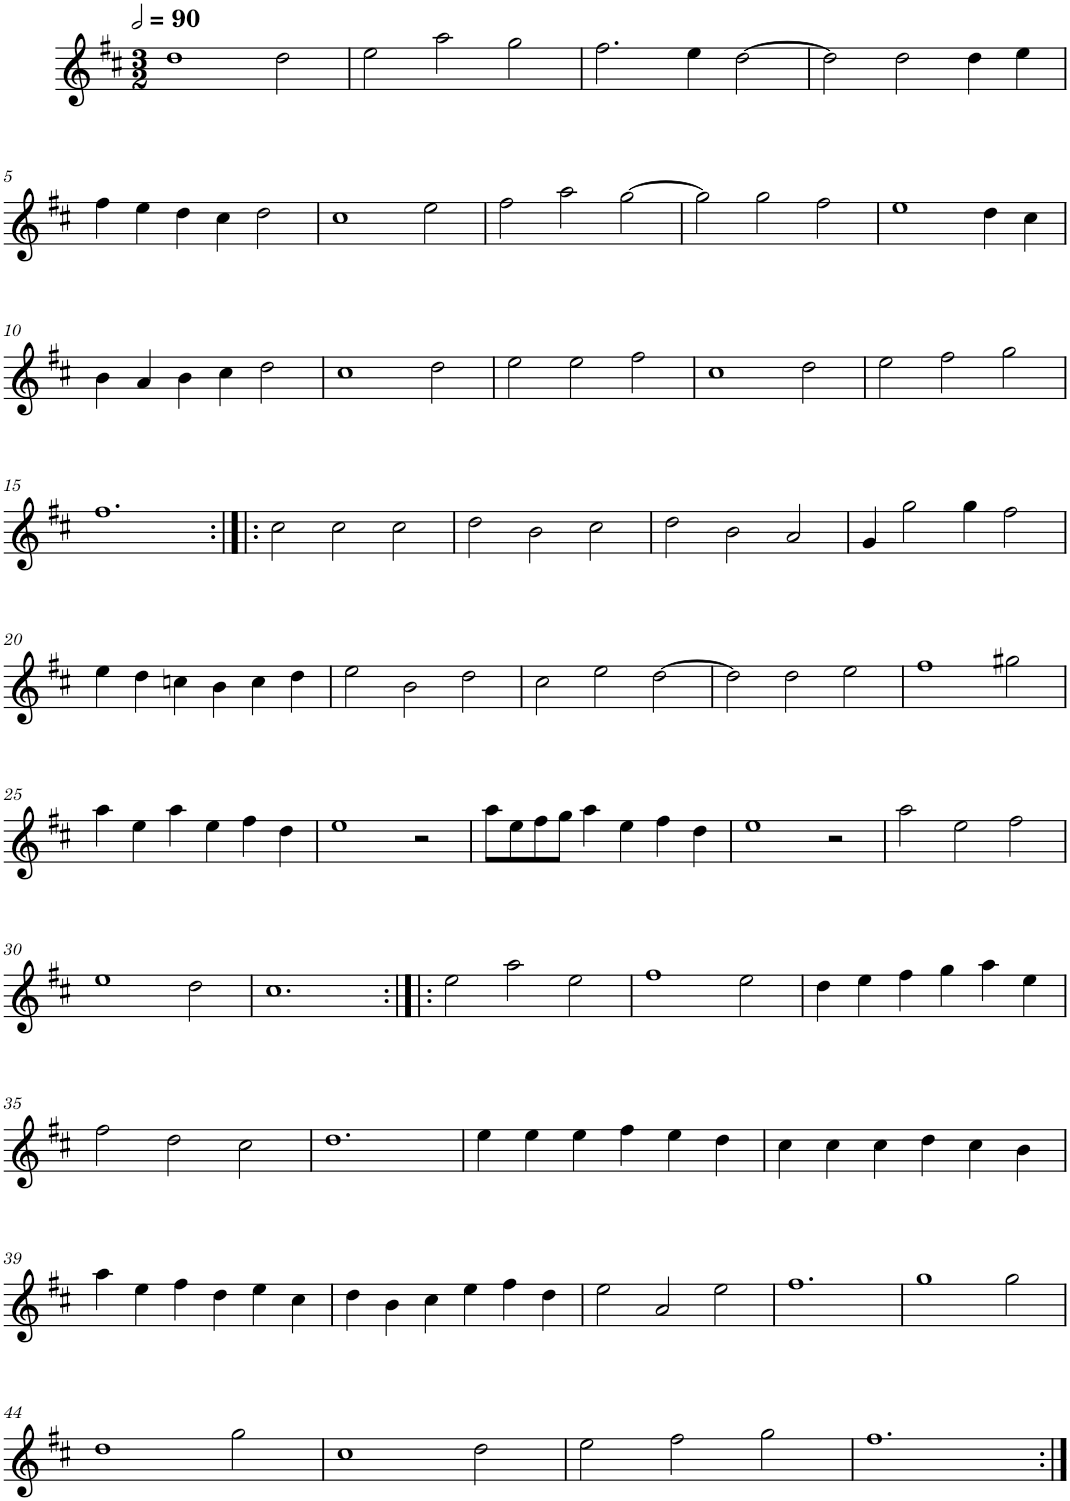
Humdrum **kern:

**kern
*part1
*staff1
*I"Cinq parties
*clefG2
*k[f#c#]
*M3/2
*MM180
=1
1dd
2dd\
=2
2ee\
2aa\
2gg\
=3
2.ff#\
4ee\
[2dd\
=4
2dd\]
2dd\
4dd\
4ee\
!!LO:LB:g=z
=5
4ff#\
4ee\
4dd\
4cc#\
2dd\
=6
1cc#
2ee\
=7
2ff#\
2aa\
[2gg\
=8
2gg\]
2gg\
2ff#\
=9
1ee
4dd\
4cc#\
!!LO:LB:g=z
=10
4b\
4a/
4b\
4cc#\
2dd\
=11
1cc#
2dd\
=12
2ee\
2ee\
2ff#\
=13
1cc#
2dd\
=14
2ee\
2ff#\
2gg\
!!LO:LB:g=z
=15
1.ff#
=16:|!|:
2cc#\
2cc#\
2cc#\
=17
2dd\
2b\
2cc#\
=18
2dd\
2b\
2a/
=19
4g/
2gg\
4gg\
2ff#\
!!LO:LB:g=z
=20
4ee\
4dd\
4ccn\
4b\
4cc\
4dd\
=21
2ee\
2b\
2dd\
=22
2cc#\
2ee\
[2dd\
=23
2dd\]
2dd\
2ee\
=24
1ff#
2gg#X\
!!LO:LB:g=z
=25
4aa\
4ee\
4aa\
4ee\
4ff#\
4dd\
=26
1ee
2r
=27
8aa\L
8ee\
8ff#\
8gg\J
4aa\
4ee\
4ff#\
4dd\
=28
1ee
2r
=29
2aa\
2ee\
2ff#\
!!LO:LB:g=z
=30
1ee
2dd\
=31
1.cc#
=32:|!|:
2ee\
2aa\
2ee\
=33
1ff#
2ee\
=34
4dd\
4ee\
4ff#\
4gg\
4aa\
4ee\
!!LO:LB:g=z
=35
2ff#\
2dd\
2cc#\
=36
1.dd
=37
4ee\
4ee\
4ee\
4ff#\
4ee\
4dd\
=38
4cc#\
4cc#\
4cc#\
4dd\
4cc#\
4b\
!!LO:LB:g=z
=39
4aa\
4ee\
4ff#\
4dd\
4ee\
4cc#\
=40
4dd\
4b\
4cc#\
4ee\
4ff#\
4dd\
=41
2ee\
2a/
2ee\
=42
1.ff#
=43
1gg
2gg\
!!LO:LB:g=z
=44
1dd
2gg\
=45
1cc#
2dd\
=46
2ee\
2ff#\
2gg\
=47
1.ff#
=:|!
*-
